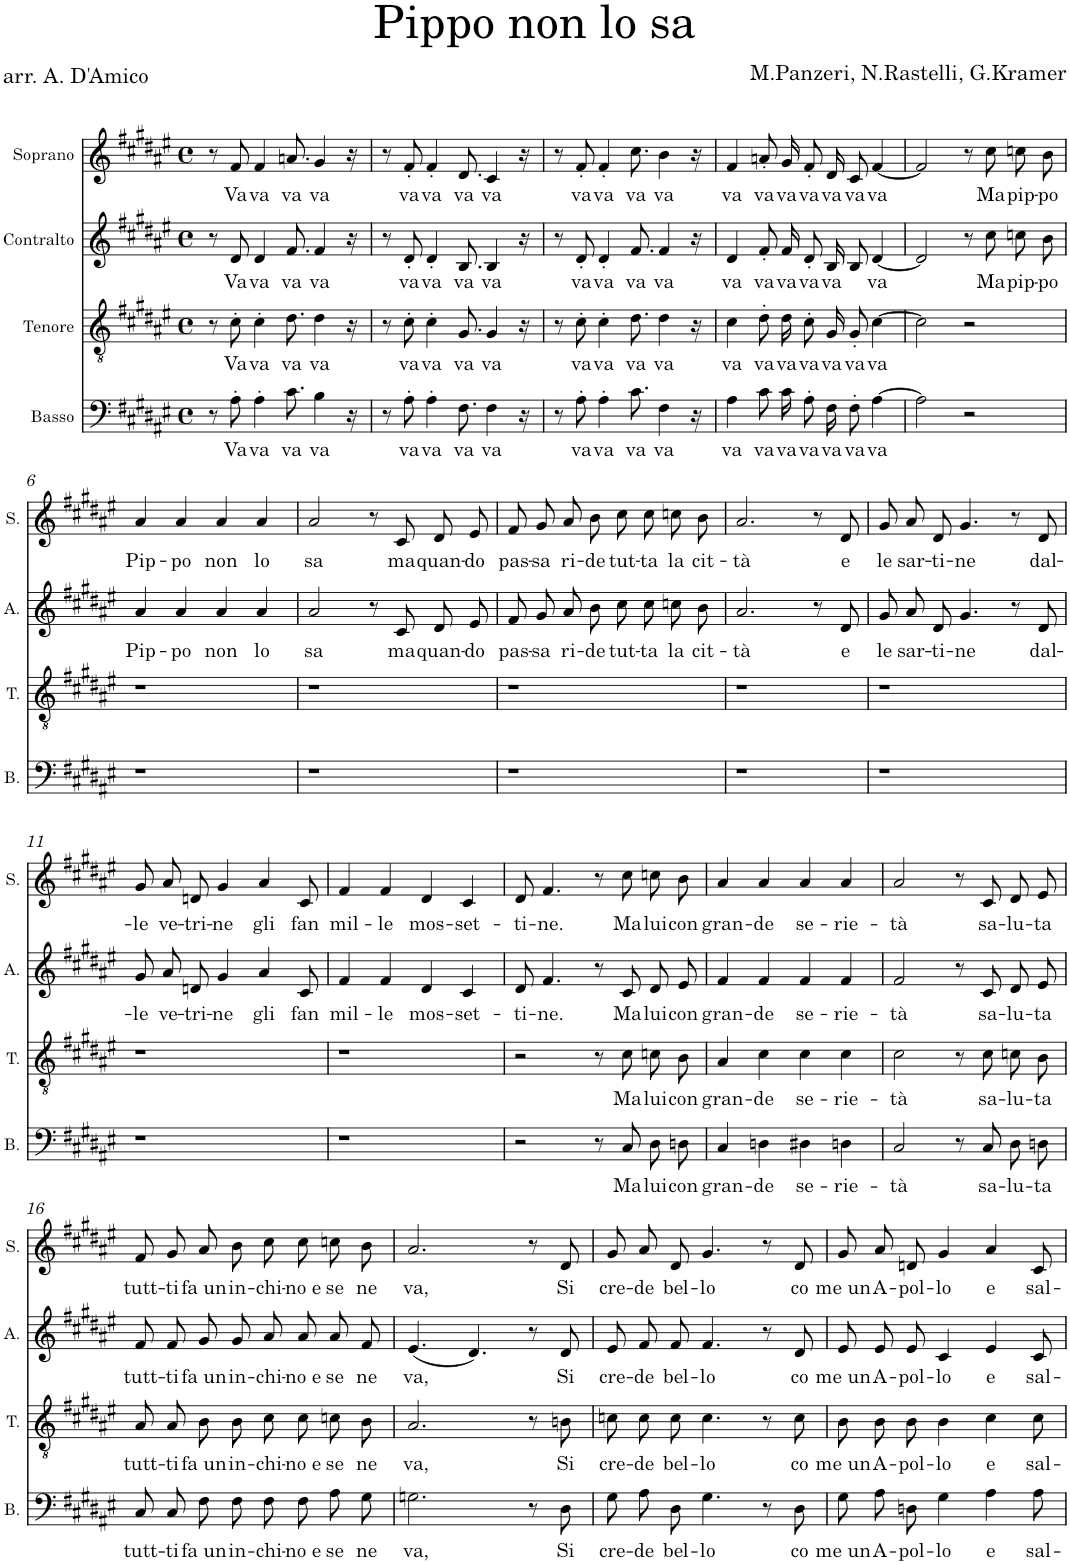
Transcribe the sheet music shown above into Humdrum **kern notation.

**kern	**text	**kern	**text	**kern	**text	**kern	**text
*part4	*part4	*part3	*part3	*part2	*part2	*part1	*part1
*staff4	*staff4	*staff3	*staff3	*staff2	*staff2	*staff1	*staff1
*I"Basso	*	*I"Tenore	*	*I"Contralto	*	*I"Soprano	*
*I'B.	*	*I'T.	*	*	*	*I'S.	*
*clefF4	*	*clefGv2	*	*clefG2	*	*clefG2	*
*k[f#c#g#d#a#e#]	*	*k[f#c#g#d#a#e#]	*	*k[f#c#g#d#a#e#]	*	*k[f#c#g#d#a#e#]	*
*M4/4	*	*M4/4	*	*M4/4	*	*M4/4	*
*met(c)	*	*met(c)	*	*met(c)	*	*met(c)	*
=1	=1	=1	=1	=1	=1	=1	=1
8r	.	8r	.	8r	.	8r	.
!	!LO:LY:b	!	!LO:LY:b	!	!LO:LY:b	!	!LO:LY:b
8A#'\	Va	8c#'\	Va	8d#/	Va	8f#/	Va
!	!LO:LY:b	!	!LO:LY:b	!	!LO:LY:b	!	!LO:LY:b
4A#'\	va	4c#'\	va	4d#/	va	4f#/	va
!	!LO:LY:b	!	!LO:LY:b	!	!LO:LY:b	!	!LO:LY:b
8.c#\	va	8.d#\	va	8.f#/	va	8.an/	va
!	!LO:LY:b	!	!LO:LY:b	!	!LO:LY:b	!	!LO:LY:b
4B\	va	4d#\	va	4f#/	va	4g#/	va
16r	.	16r	.	16r	.	16r	.
=2	=2	=2	=2	=2	=2	=2	=2
8r	.	8r	.	8r	.	8r	.
!	!LO:LY:b	!	!LO:LY:b	!	!LO:LY:b	!	!LO:LY:b
8A#'\	va	8c#'\	va	8d#'/	va	8f#'/	va
!	!LO:LY:b	!	!LO:LY:b	!	!LO:LY:b	!	!LO:LY:b
4A#'\	va	4c#'\	va	4d#'/	va	4f#'/	va
!	!LO:LY:b	!	!LO:LY:b	!	!LO:LY:b	!	!LO:LY:b
8.F#\	va	8.G#/	va	8.B/	va	8.d#/	va
!	!LO:LY:b	!	!LO:LY:b	!	!LO:LY:b	!	!LO:LY:b
4F#\	va	4G#/	va	4B/	va	4c#/	va
16r	.	16r	.	16r	.	16r	.
=3	=3	=3	=3	=3	=3	=3	=3
8r	.	8r	.	8r	.	8r	.
!	!LO:LY:b	!	!LO:LY:b	!	!LO:LY:b	!	!LO:LY:b
8A#'\	va	8c#'\	va	8d#'/	va	8f#'/	va
!	!LO:LY:b	!	!LO:LY:b	!	!LO:LY:b	!	!LO:LY:b
4A#'\	va	4c#'\	va	4d#'/	va	4f#'/	va
!	!LO:LY:b	!	!LO:LY:b	!	!LO:LY:b	!	!LO:LY:b
8.c#\	va	8.d#\	va	8.f#/	va	8.cc#\	va
!	!LO:LY:b	!	!LO:LY:b	!	!LO:LY:b	!	!LO:LY:b
4F#\	va	4d#\	va	4f#/	va	4b\	va
16r	.	16r	.	16r	.	16r	.
=4	=4	=4	=4	=4	=4	=4	=4
!	!LO:LY:b	!	!LO:LY:b	!	!LO:LY:b	!	!LO:LY:b
4A#\	va	4c#\	va	4d#/	va	4f#/	va
!	!LO:LY:b	!	!LO:LY:b	!	!LO:LY:b	!	!LO:LY:b
8c#\L	va	8d#'\L	va	8f#'/L	va	8an'/L	va
!	!LO:LY:b	!	!LO:LY:b	!	!LO:LY:b	!	!LO:LY:b
16c#\K	va	16d#\K	va	16f#/K	va	16g#/K	va
!	!LO:LY:b	!	!LO:LY:b	!	!LO:LY:b	!	!LO:LY:b
8A#'\J	va	8c#'\J	va	8d#'/J	va	8f#'/J	va
!	!LO:LY:b	!	!LO:LY:b	!	!LO:LY:b	!	!LO:LY:b
16F#\KL	va	16G#/KL	va	16B/KL	va	16d#/KL	va
!	!LO:LY:b	!	!LO:LY:b	!	!	!	!LO:LY:b
8F#'\J	va	8G#'/J	va	8B/J	.	8c#/J	va
!	!LO:LY:b	!	!LO:LY:b	!	!LO:LY:b	!	!LO:LY:b
[4A#\	va	[4c#\	va	[4d#/	va	[4f#/	va
=5	=5	=5	=5	=5	=5	=5	=5
2A#\]	.	2c#\]	.	2d#/]	.	2f#/]	.
2r	.	2r	.	8r	.	8r	.
!	!	!	!	!	!LO:LY:b	!	!LO:LY:b
.	.	.	.	8cc#\	Ma	8cc#\	Ma
!	!	!	!	!	!LO:LY:b	!	!LO:LY:b
.	.	.	.	8ccn\L	pip-	8ccn\L	pip-
!	!	!	!	!	!LO:LY:b	!	!LO:LY:b
.	.	.	.	8b\J	-po	8b\J	-po
!!LO:LB:g=z
=6	=6	=6	=6	=6	=6	=6	=6
!	!	!	!	!	!LO:LY:b	!	!LO:LY:b
1r	.	1r	.	4a#/	Pip-	4a#/	Pip-
!	!	!	!	!	!LO:LY:b	!	!LO:LY:b
.	.	.	.	4a#/	-po	4a#/	-po
!	!	!	!	!	!LO:LY:b	!	!LO:LY:b
.	.	.	.	4a#/	non	4a#/	non
!	!	!	!	!	!LO:LY:b	!	!LO:LY:b
.	.	.	.	4a#/	lo	4a#/	lo
=7	=7	=7	=7	=7	=7	=7	=7
!	!	!	!	!	!LO:LY:b	!	!LO:LY:b
1r	.	1r	.	2a#/	sa	2a#/	sa
.	.	.	.	8r	.	8r	.
!	!	!	!	!	!LO:LY:b	!	!LO:LY:b
.	.	.	.	8c#/	ma	8c#/	ma
!	!	!	!	!	!LO:LY:b	!	!LO:LY:b
.	.	.	.	8d#/L	quan-	8d#/L	quan-
!	!	!	!	!	!LO:LY:b	!	!LO:LY:b
.	.	.	.	8e#/J	-do	8e#/J	-do
=8	=8	=8	=8	=8	=8	=8	=8
!	!	!	!	!	!LO:LY:b	!	!LO:LY:b
1r	.	1r	.	8f#/L	pas-	8f#/L	pas-
!	!	!	!	!	!LO:LY:b	!	!LO:LY:b
.	.	.	.	8g#/J	-sa	8g#/J	-sa
!	!	!	!	!	!LO:LY:b	!	!LO:LY:b
.	.	.	.	8a#/L	ri-	8a#/L	ri-
!	!	!	!	!	!LO:LY:b	!	!LO:LY:b
.	.	.	.	8b/J	-de	8b/J	-de
!	!	!	!	!	!LO:LY:b	!	!LO:LY:b
.	.	.	.	8cc#\L	tut-	8cc#\L	tut-
!	!	!	!	!	!LO:LY:b	!	!LO:LY:b
.	.	.	.	8cc#\J	-ta	8cc#\J	-ta
!	!	!	!	!	!LO:LY:b	!	!LO:LY:b
.	.	.	.	8ccn\L	la	8ccn\L	la
!	!	!	!	!	!LO:LY:b	!	!LO:LY:b
.	.	.	.	8b\J	cit-	8b\J	cit-
=9	=9	=9	=9	=9	=9	=9	=9
!	!	!	!	!	!LO:LY:b	!	!LO:LY:b
1r	.	1r	.	2.a#/	-tà	2.a#/	-tà
.	.	.	.	8r	.	8r	.
!	!	!	!	!	!LO:LY:b	!	!LO:LY:b
.	.	.	.	8d#/	e	8d#/	e
=10	=10	=10	=10	=10	=10	=10	=10
!	!	!	!	!	!LO:LY:b	!	!LO:LY:b
1r	.	1r	.	8g#/L	le	8g#/L	le
!	!	!	!	!	!LO:LY:b	!	!LO:LY:b
.	.	.	.	8a#/J	sar-	8a#/J	sar-
!	!	!	!	!	!LO:LY:b	!	!LO:LY:b
.	.	.	.	8d#/	-ti-	8d#/	-ti-
!	!	!	!	!	!LO:LY:b	!	!LO:LY:b
.	.	.	.	4.g#/	-ne	4.g#/	-ne
.	.	.	.	8r	.	8r	.
!	!	!	!	!	!LO:LY:b	!	!LO:LY:b
.	.	.	.	8d#/	dal-	8d#/	dal-
!!LO:LB:g=z
=11	=11	=11	=11	=11	=11	=11	=11
!	!	!	!	!	!LO:LY:b	!	!LO:LY:b
1r	.	1r	.	8g#/L	-le	8g#/L	-le
!	!	!	!	!	!LO:LY:b	!	!LO:LY:b
.	.	.	.	8a#/J	ve-	8a#/J	ve-
!	!	!	!	!	!LO:LY:b	!	!LO:LY:b
.	.	.	.	8dn/	-tri-	8dn/	-tri-
!	!	!	!	!	!LO:LY:b	!	!LO:LY:b
.	.	.	.	4g#/	-ne	4g#/	-ne
!	!	!	!	!	!LO:LY:b	!	!LO:LY:b
.	.	.	.	4a#/	gli	4a#/	gli
!	!	!	!	!	!LO:LY:b	!	!LO:LY:b
.	.	.	.	8c#/	fan	8c#/	fan
=12	=12	=12	=12	=12	=12	=12	=12
!	!	!	!	!	!LO:LY:b	!	!LO:LY:b
1r	.	1r	.	4f#/	mil-	4f#/	mil-
!	!	!	!	!	!LO:LY:b	!	!LO:LY:b
.	.	.	.	4f#/	-le	4f#/	-le
!	!	!	!	!	!LO:LY:b	!	!LO:LY:b
.	.	.	.	4d#/	mos-	4d#/	mos-
!	!	!	!	!	!LO:LY:b	!	!LO:LY:b
.	.	.	.	4c#/	-set-	4c#/	-set-
=13	=13	=13	=13	=13	=13	=13	=13
!	!	!	!	!	!LO:LY:b	!	!LO:LY:b
2r	.	2r	.	8d#/	-ti-	8d#/	-ti-
!	!	!	!	!	!LO:LY:b	!	!LO:LY:b
.	.	.	.	4.f#/	-ne.	4.f#/	-ne.
8r	.	8r	.	8r	.	8r	.
!	!LO:LY:b	!	!LO:LY:b	!	!LO:LY:b	!	!LO:LY:b
8C#/	Ma	8c#\	Ma	8c#/	Ma	8cc#\	Ma
!	!LO:LY:b	!	!LO:LY:b	!	!LO:LY:b	!	!LO:LY:b
8D#\L	lui	8cn\L	lui	8d#/L	lui	8ccn\L	lui
!	!LO:LY:b	!	!LO:LY:b	!	!LO:LY:b	!	!LO:LY:b
8Dn\J	con	8B\J	con	8e#/J	con	8b\J	con
=14	=14	=14	=14	=14	=14	=14	=14
!	!LO:LY:b	!	!LO:LY:b	!	!LO:LY:b	!	!LO:LY:b
4C#/	gran-	4A#/	gran-	4f#/	gran-	4a#/	gran-
!	!LO:LY:b	!	!LO:LY:b	!	!LO:LY:b	!	!LO:LY:b
4Dn\	-de	4c#\	-de	4f#/	-de	4a#/	-de
!	!LO:LY:b	!	!LO:LY:b	!	!LO:LY:b	!	!LO:LY:b
4D#X\	se-	4c#\	se-	4f#/	se-	4a#/	se-
!	!LO:LY:b	!	!LO:LY:b	!	!LO:LY:b	!	!LO:LY:b
4Dn\	-rie-	4c#\	-rie-	4f#/	-rie-	4a#/	-rie-
=15	=15	=15	=15	=15	=15	=15	=15
!	!LO:LY:b	!	!LO:LY:b	!	!LO:LY:b	!	!LO:LY:b
2C#/	-tà	2c#\	-tà	2f#/	-tà	2a#/	-tà
8r	.	8r	.	8r	.	8r	.
!	!LO:LY:b	!	!LO:LY:b	!	!LO:LY:b	!	!LO:LY:b
8C#/	sa-	8c#\	sa-	8c#/	sa-	8c#/	sa-
!	!LO:LY:b	!	!LO:LY:b	!	!LO:LY:b	!	!LO:LY:b
8D#\L	-lu-	8cn\L	-lu-	8d#/L	-lu-	8d#/L	-lu-
!	!LO:LY:b	!	!LO:LY:b	!	!LO:LY:b	!	!LO:LY:b
8Dn\J	-ta	8B\J	-ta	8e#/J	-ta	8e#/J	-ta
!!LO:LB:g=z
=16	=16	=16	=16	=16	=16	=16	=16
!	!LO:LY:b	!	!LO:LY:b	!	!LO:LY:b	!	!LO:LY:b
8C#/L	tutt-	8A#/L	tutt-	8f#/L	tutt-	8f#/L	tutt-
!	!LO:LY:b	!	!LO:LY:b	!	!LO:LY:b	!	!LO:LY:b
8C#/J	-ti	8A#/J	-ti	8f#/J	-ti	8g#/J	-ti
!	!LO:LY:b	!	!LO:LY:b	!	!LO:LY:b	!	!LO:LY:b
8F#\L	fa un	8B\L	fa un	8g#/L	fa un	8a#/L	fa un
!	!LO:LY:b	!	!LO:LY:b	!	!LO:LY:b	!	!LO:LY:b
8F#\J	in-	8B\J	in-	8g#/J	in-	8b/J	in-
!	!LO:LY:b	!	!LO:LY:b	!	!LO:LY:b	!	!LO:LY:b
8F#\L	-chi-	8c#\L	-chi-	8a#/L	-chi-	8cc#\L	-chi-
!	!LO:LY:b	!	!LO:LY:b	!	!LO:LY:b	!	!LO:LY:b
8F#\J	-no e	8c#\J	-no e	8a#/J	-no e	8cc#\J	-no e
!	!LO:LY:b	!	!LO:LY:b	!	!LO:LY:b	!	!LO:LY:b
8A#\L	se	8cn\L	se	8a#/L	se	8ccn\L	se
!	!LO:LY:b	!	!LO:LY:b	!	!LO:LY:b	!	!LO:LY:b
8G#\J	ne	8B\J	ne	8f#/J	ne	8b\J	ne
=17	=17	=17	=17	=17	=17	=17	=17
!	!LO:LY:b	!	!LO:LY:b	!	!LO:LY:b	!	!LO:LY:b
2.Gn\	va,	2.A#/	va,	(4.e#/	va,	2.a#/	va,
.	.	.	.	4.d#/)	.	.	.
8r	.	8r	.	8r	.	8r	.
!	!LO:LY:b	!	!LO:LY:b	!	!LO:LY:b	!	!LO:LY:b
8D#\	Si	8Bn\	Si	8d#/	Si	8d#/	Si
=18	=18	=18	=18	=18	=18	=18	=18
!	!LO:LY:b	!	!LO:LY:b	!	!LO:LY:b	!	!LO:LY:b
8G#\L	cre-	8cn\L	cre-	8e#/L	cre-	8g#/L	cre-
!	!LO:LY:b	!	!LO:LY:b	!	!LO:LY:b	!	!LO:LY:b
8A#\J	-de	8c\J	-de	8f#/J	-de	8a#/J	-de
!	!LO:LY:b	!	!LO:LY:b	!	!LO:LY:b	!	!LO:LY:b
8D#\	bel-	8c\	bel-	8f#/	bel-	8d#/	bel-
!	!LO:LY:b	!	!LO:LY:b	!	!LO:LY:b	!	!LO:LY:b
4.G#\	-lo	4.c\	-lo	4.f#/	-lo	4.g#/	-lo
8r	.	8r	.	8r	.	8r	.
!	!LO:LY:b	!	!LO:LY:b	!	!LO:LY:b	!	!LO:LY:b
8D#\	co	8c\	co	8d#/	co	8d#/	co
=19	=19	=19	=19	=19	=19	=19	=19
!	!LO:LY:b	!	!LO:LY:b	!	!LO:LY:b	!	!LO:LY:b
8G#\L	me un	8B\L	me un	8e#/L	me un	8g#/L	me un
!	!LO:LY:b	!	!LO:LY:b	!	!LO:LY:b	!	!LO:LY:b
8A#\J	A-	8B\J	A-	8e#/J	A-	8a#/J	A-
!	!LO:LY:b	!	!LO:LY:b	!	!LO:LY:b	!	!LO:LY:b
8Dn\	-pol-	8B\	-pol-	8e#/	-pol-	8dn/	-pol-
!	!LO:LY:b	!	!LO:LY:b	!	!LO:LY:b	!	!LO:LY:b
4G#\	-lo	4B\	-lo	4c#/	-lo	4g#/	-lo
!	!LO:LY:b	!	!LO:LY:b	!	!LO:LY:b	!	!LO:LY:b
4A#\	e	4c#\	e	4e#/	e	4a#/	e
!	!LO:LY:b	!	!LO:LY:b	!	!LO:LY:b	!	!LO:LY:b
8A#\	sal-	8c#\	sal-	8c#/	sal-	8c#/	sal-
=	=	=	=	=	=	=	=
*-	*-	*-	*-	*-	*-	*-	*-
